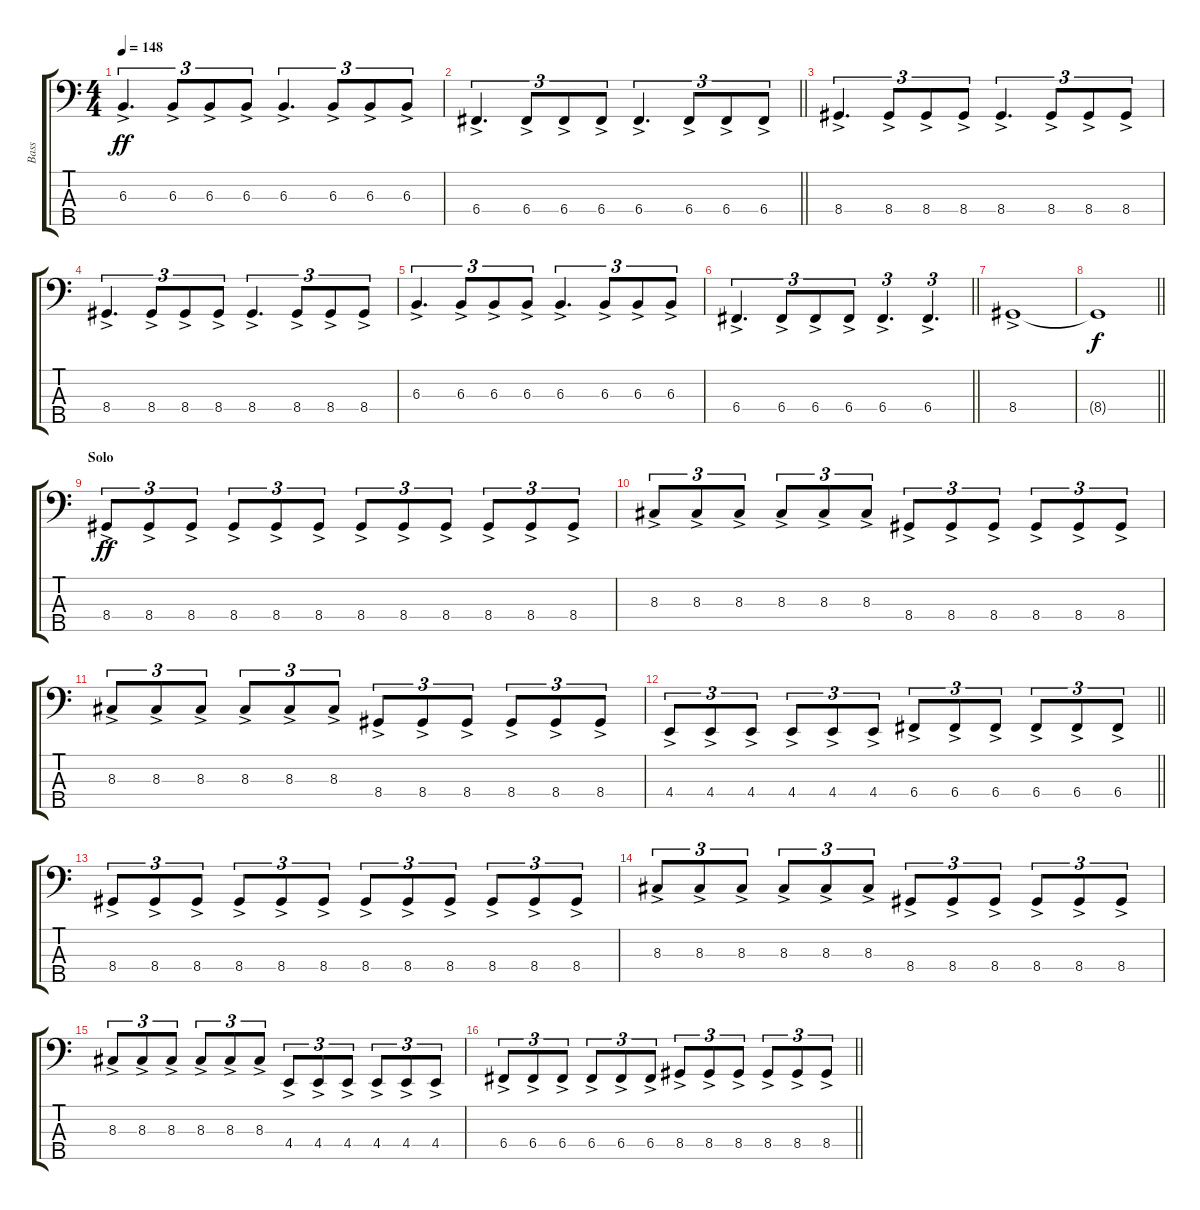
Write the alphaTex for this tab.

\track ("Bass" "Bass") {instrument electricbassfinger}
\staff {score tabs}
\tuning (Eb2 Bb1 F1 C1 G0) {hide}
\ts (4 4)
\tempo 148
\clef f4
\ks c
6.3{ac}.4{d tu (3 2) dy ff} 6.3{ac}.8{tu (3 2)} 6.3{ac}.8{tu (3 2)} 6.3{ac}.8{tu (3 2)} 6.3{ac}.4{d tu (3 2)} 6.3{ac}.8{tu (3 2)} 6.3{ac}.8{tu (3 2)} 6.3{ac}.8{tu (3 2)} |
\barLineRight lightlight
6.4{ac}.4{d tu (3 2)} 6.4{ac}.8{tu (3 2)} 6.4{ac}.8{tu (3 2)} 6.4{ac}.8{tu (3 2)} 6.4{ac}.4{d tu (3 2)} 6.4{ac}.8{tu (3 2)} 6.4{ac}.8{tu (3 2)} 6.4{ac}.8{tu (3 2)} |
\section ("" "")
8.4{ac}.4{d tu (3 2)} 8.4{ac}.8{tu (3 2)} 8.4{ac}.8{tu (3 2)} 8.4{ac}.8{tu (3 2)} 8.4{ac}.4{d tu (3 2)} 8.4{ac}.8{tu (3 2)} 8.4{ac}.8{tu (3 2)} 8.4{ac}.8{tu (3 2)} |
8.4{ac}.4{d tu (3 2)} 8.4{ac}.8{tu (3 2)} 8.4{ac}.8{tu (3 2)} 8.4{ac}.8{tu (3 2)} 8.4{ac}.4{d tu (3 2)} 8.4{ac}.8{tu (3 2)} 8.4{ac}.8{tu (3 2)} 8.4{ac}.8{tu (3 2)} |
6.3{ac}.4{d tu (3 2)} 6.3{ac}.8{tu (3 2)} 6.3{ac}.8{tu (3 2)} 6.3{ac}.8{tu (3 2)} 6.3{ac}.4{d tu (3 2)} 6.3{ac}.8{tu (3 2)} 6.3{ac}.8{tu (3 2)} 6.3{ac}.8{tu (3 2)} |
\barLineRight lightlight
6.4{ac}.4{d tu (3 2)} 6.4{ac}.8{tu (3 2)} 6.4{ac}.8{tu (3 2)} 6.4{ac}.8{tu (3 2)} 6.4{ac}.4{d tu (3 2)} 6.4{ac}.4{d tu (3 2)} |
\section ("" "")
8.4{ac}.1 |
\barLineRight lightlight
8.4{t}.1{dy f} |
\section ("" "Solo")
8.4{ac}.8{tu (3 2) dy ff} 8.4{ac}.8{tu (3 2)} 8.4{ac}.8{tu (3 2)} 8.4{ac}.8{tu (3 2)} 8.4{ac}.8{tu (3 2)} 8.4{ac}.8{tu (3 2)} 8.4{ac}.8{tu (3 2)} 8.4{ac}.8{tu (3 2)} 8.4{ac}.8{tu (3 2)} 8.4{ac}.8{tu (3 2)} 8.4{ac}.8{tu (3 2)} 8.4{ac}.8{tu (3 2)} |
8.3{ac}.8{tu (3 2)} 8.3{ac}.8{tu (3 2)} 8.3{ac}.8{tu (3 2)} 8.3{ac}.8{tu (3 2)} 8.3{ac}.8{tu (3 2)} 8.3{ac}.8{tu (3 2)} 8.4{ac}.8{tu (3 2)} 8.4{ac}.8{tu (3 2)} 8.4{ac}.8{tu (3 2)} 8.4{ac}.8{tu (3 2)} 8.4{ac}.8{tu (3 2)} 8.4{ac}.8{tu (3 2)} |
8.3{ac}.8{tu (3 2)} 8.3{ac}.8{tu (3 2)} 8.3{ac}.8{tu (3 2)} 8.3{ac}.8{tu (3 2)} 8.3{ac}.8{tu (3 2)} 8.3{ac}.8{tu (3 2)} 8.4{ac}.8{tu (3 2)} 8.4{ac}.8{tu (3 2)} 8.4{ac}.8{tu (3 2)} 8.4{ac}.8{tu (3 2)} 8.4{ac}.8{tu (3 2)} 8.4{ac}.8{tu (3 2)} |
\barLineRight lightlight
4.4{ac}.8{tu (3 2)} 4.4{ac}.8{tu (3 2)} 4.4{ac}.8{tu (3 2)} 4.4{ac}.8{tu (3 2)} 4.4{ac}.8{tu (3 2)} 4.4{ac}.8{tu (3 2)} 6.4{ac}.8{tu (3 2)} 6.4{ac}.8{tu (3 2)} 6.4{ac}.8{tu (3 2)} 6.4{ac}.8{tu (3 2)} 6.4{ac}.8{tu (3 2)} 6.4{ac}.8{tu (3 2)} |
\section ("" "")
8.4{ac}.8{tu (3 2)} 8.4{ac}.8{tu (3 2)} 8.4{ac}.8{tu (3 2)} 8.4{ac}.8{tu (3 2)} 8.4{ac}.8{tu (3 2)} 8.4{ac}.8{tu (3 2)} 8.4{ac}.8{tu (3 2)} 8.4{ac}.8{tu (3 2)} 8.4{ac}.8{tu (3 2)} 8.4{ac}.8{tu (3 2)} 8.4{ac}.8{tu (3 2)} 8.4{ac}.8{tu (3 2)} |
8.3{ac}.8{tu (3 2)} 8.3{ac}.8{tu (3 2)} 8.3{ac}.8{tu (3 2)} 8.3{ac}.8{tu (3 2)} 8.3{ac}.8{tu (3 2)} 8.3{ac}.8{tu (3 2)} 8.4{ac}.8{tu (3 2)} 8.4{ac}.8{tu (3 2)} 8.4{ac}.8{tu (3 2)} 8.4{ac}.8{tu (3 2)} 8.4{ac}.8{tu (3 2)} 8.4{ac}.8{tu (3 2)} |
8.3{ac}.8{tu (3 2)} 8.3{ac}.8{tu (3 2)} 8.3{ac}.8{tu (3 2)} 8.3{ac}.8{tu (3 2)} 8.3{ac}.8{tu (3 2)} 8.3{ac}.8{tu (3 2)} 4.4{ac}.8{tu (3 2)} 4.4{ac}.8{tu (3 2)} 4.4{ac}.8{tu (3 2)} 4.4{ac}.8{tu (3 2)} 4.4{ac}.8{tu (3 2)} 4.4{ac}.8{tu (3 2)} |
\barLineRight lightlight
6.4{ac}.8{tu (3 2)} 6.4{ac}.8{tu (3 2)} 6.4{ac}.8{tu (3 2)} 6.4{ac}.8{tu (3 2)} 6.4{ac}.8{tu (3 2)} 6.4{ac}.8{tu (3 2)} 8.4{ac}.8{tu (3 2)} 8.4{ac}.8{tu (3 2)} 8.4{ac}.8{tu (3 2)} 8.4{ac}.8{tu (3 2)} 8.4{ac}.8{tu (3 2)} 8.4{ac}.8{tu (3 2)}
